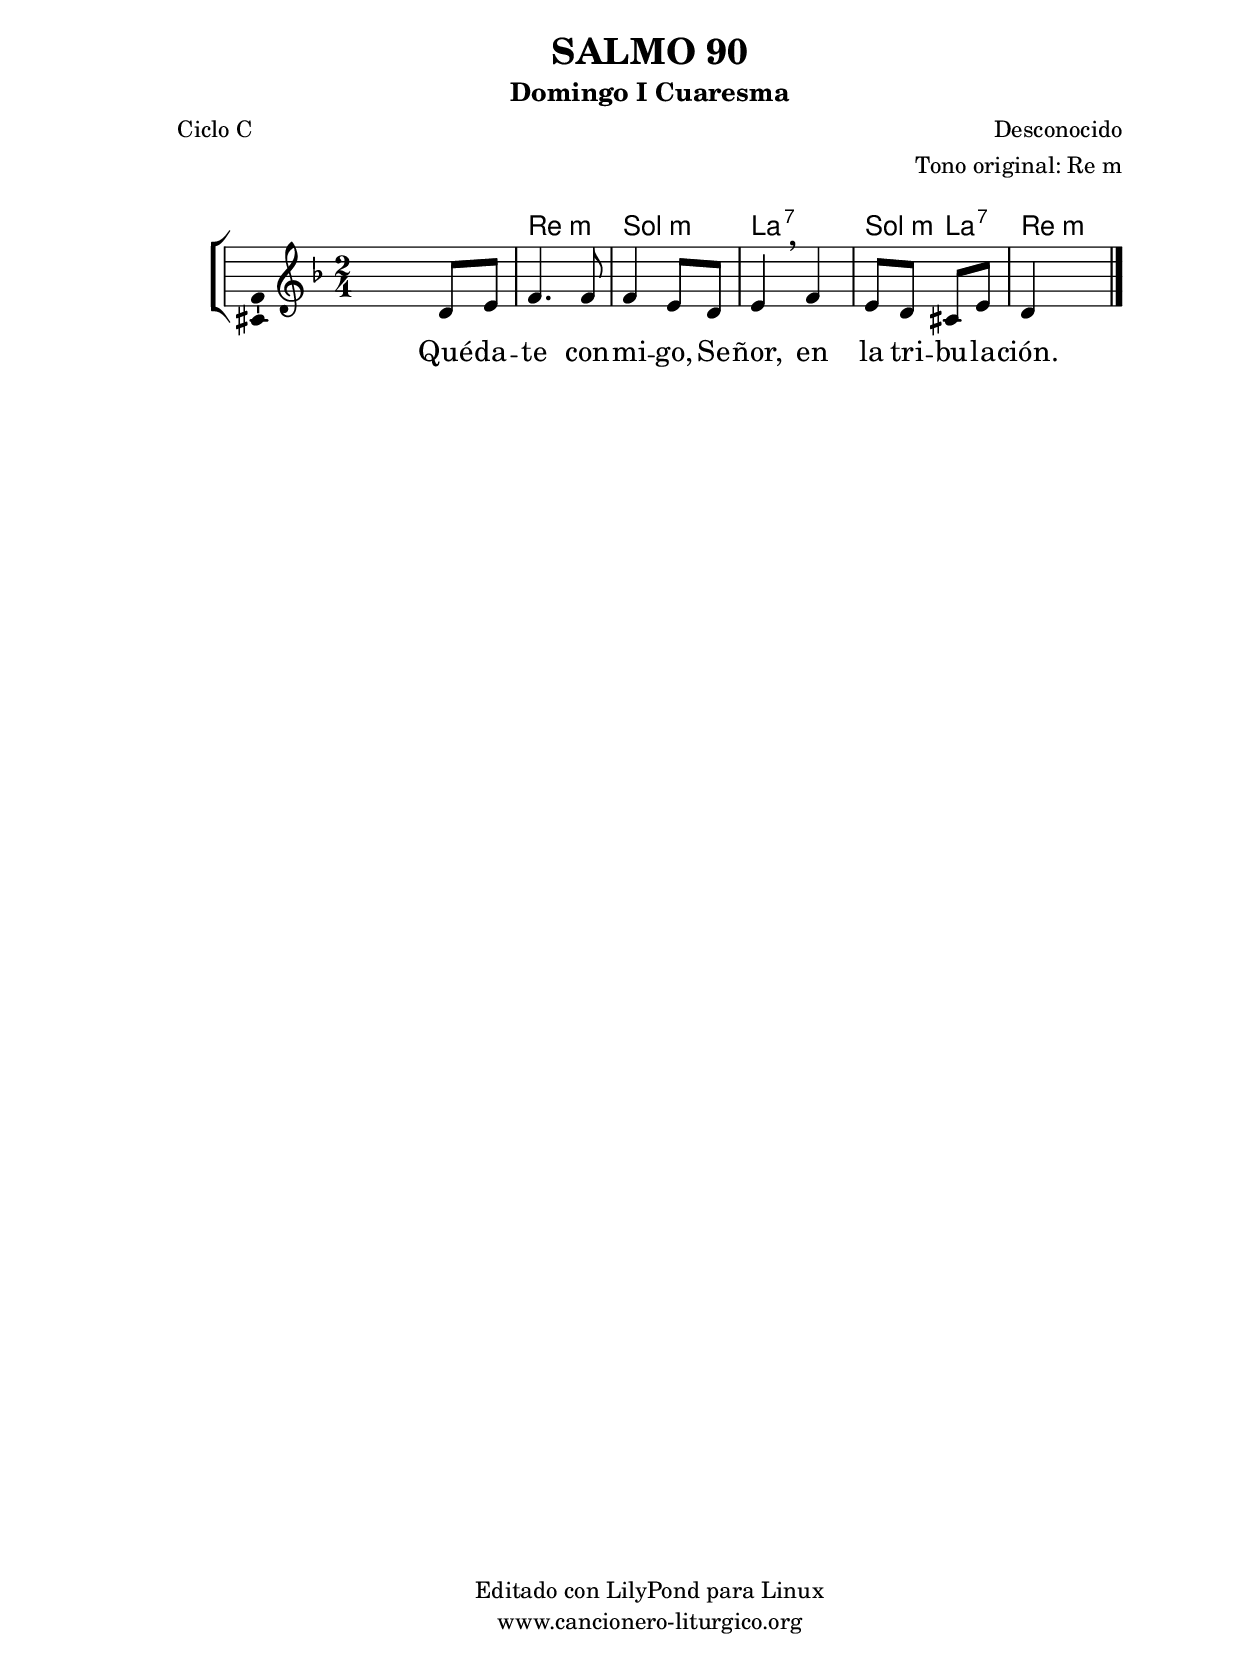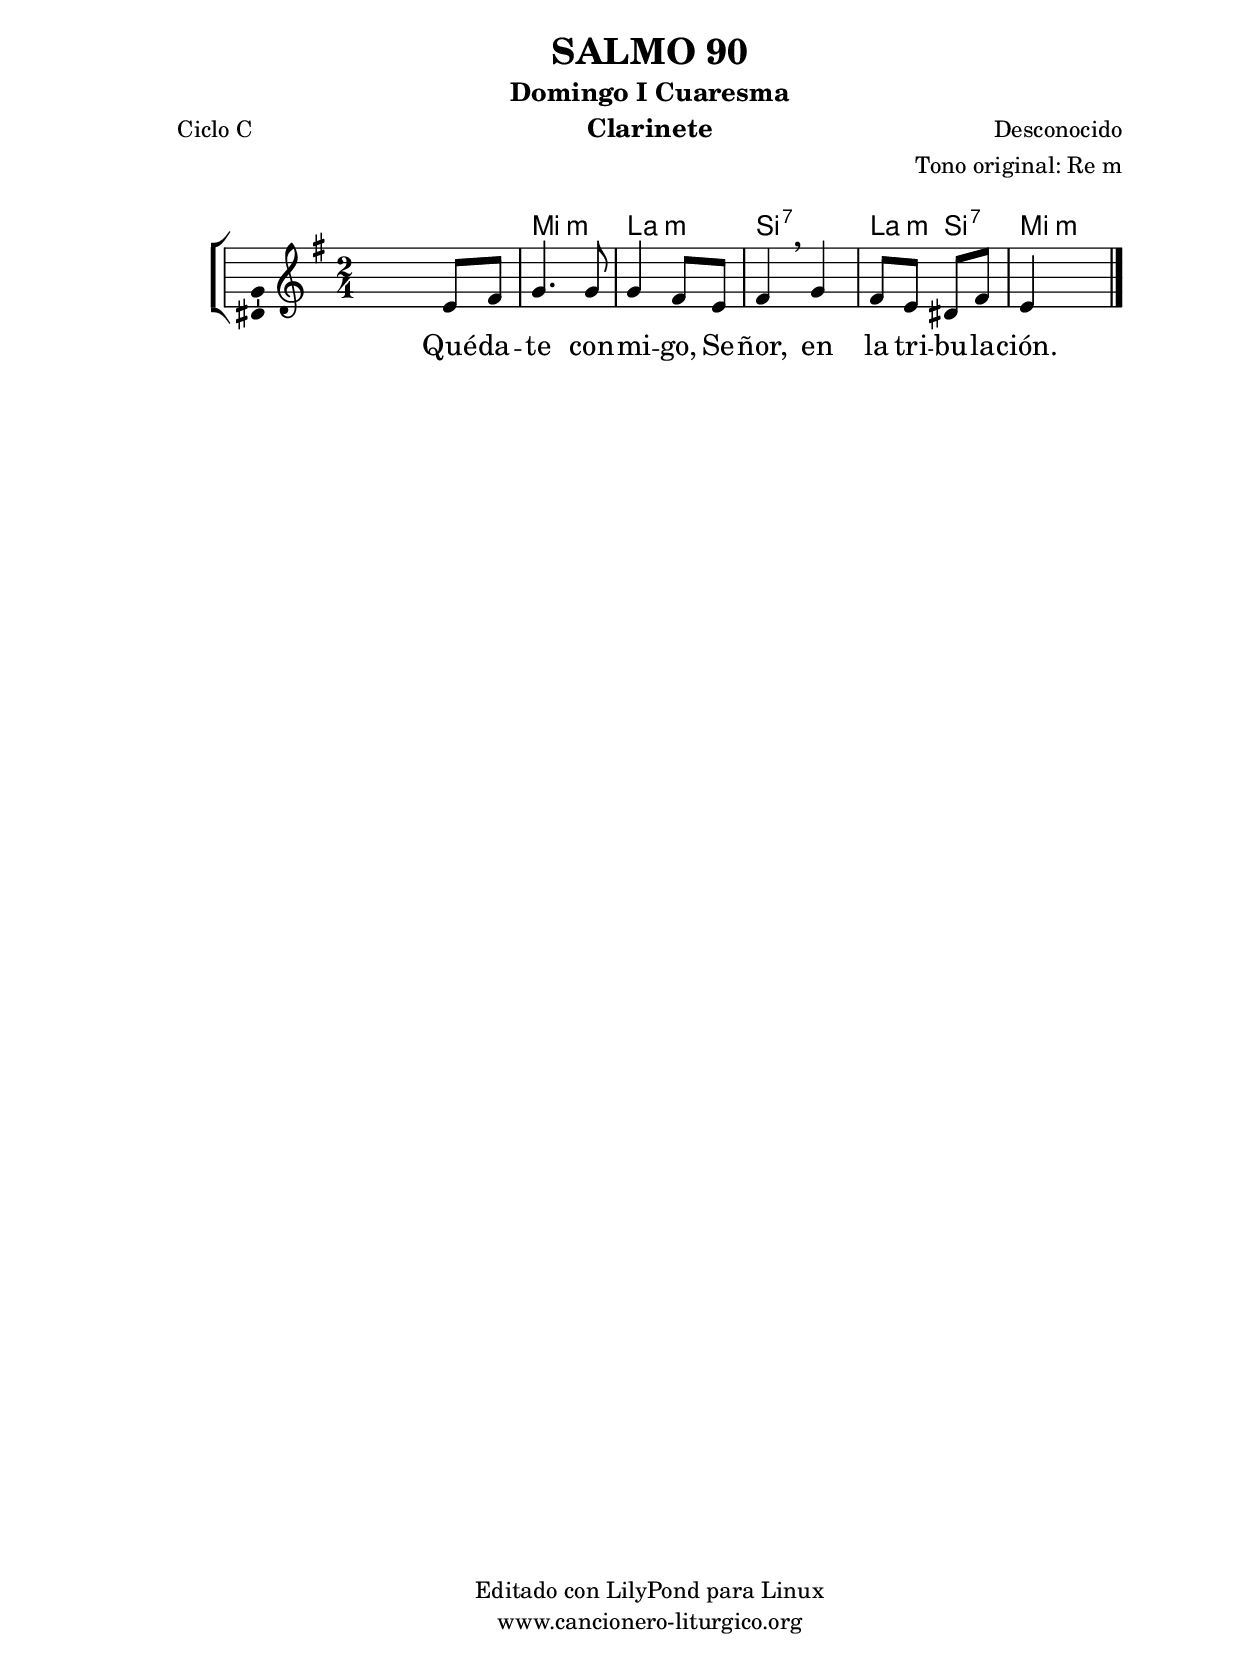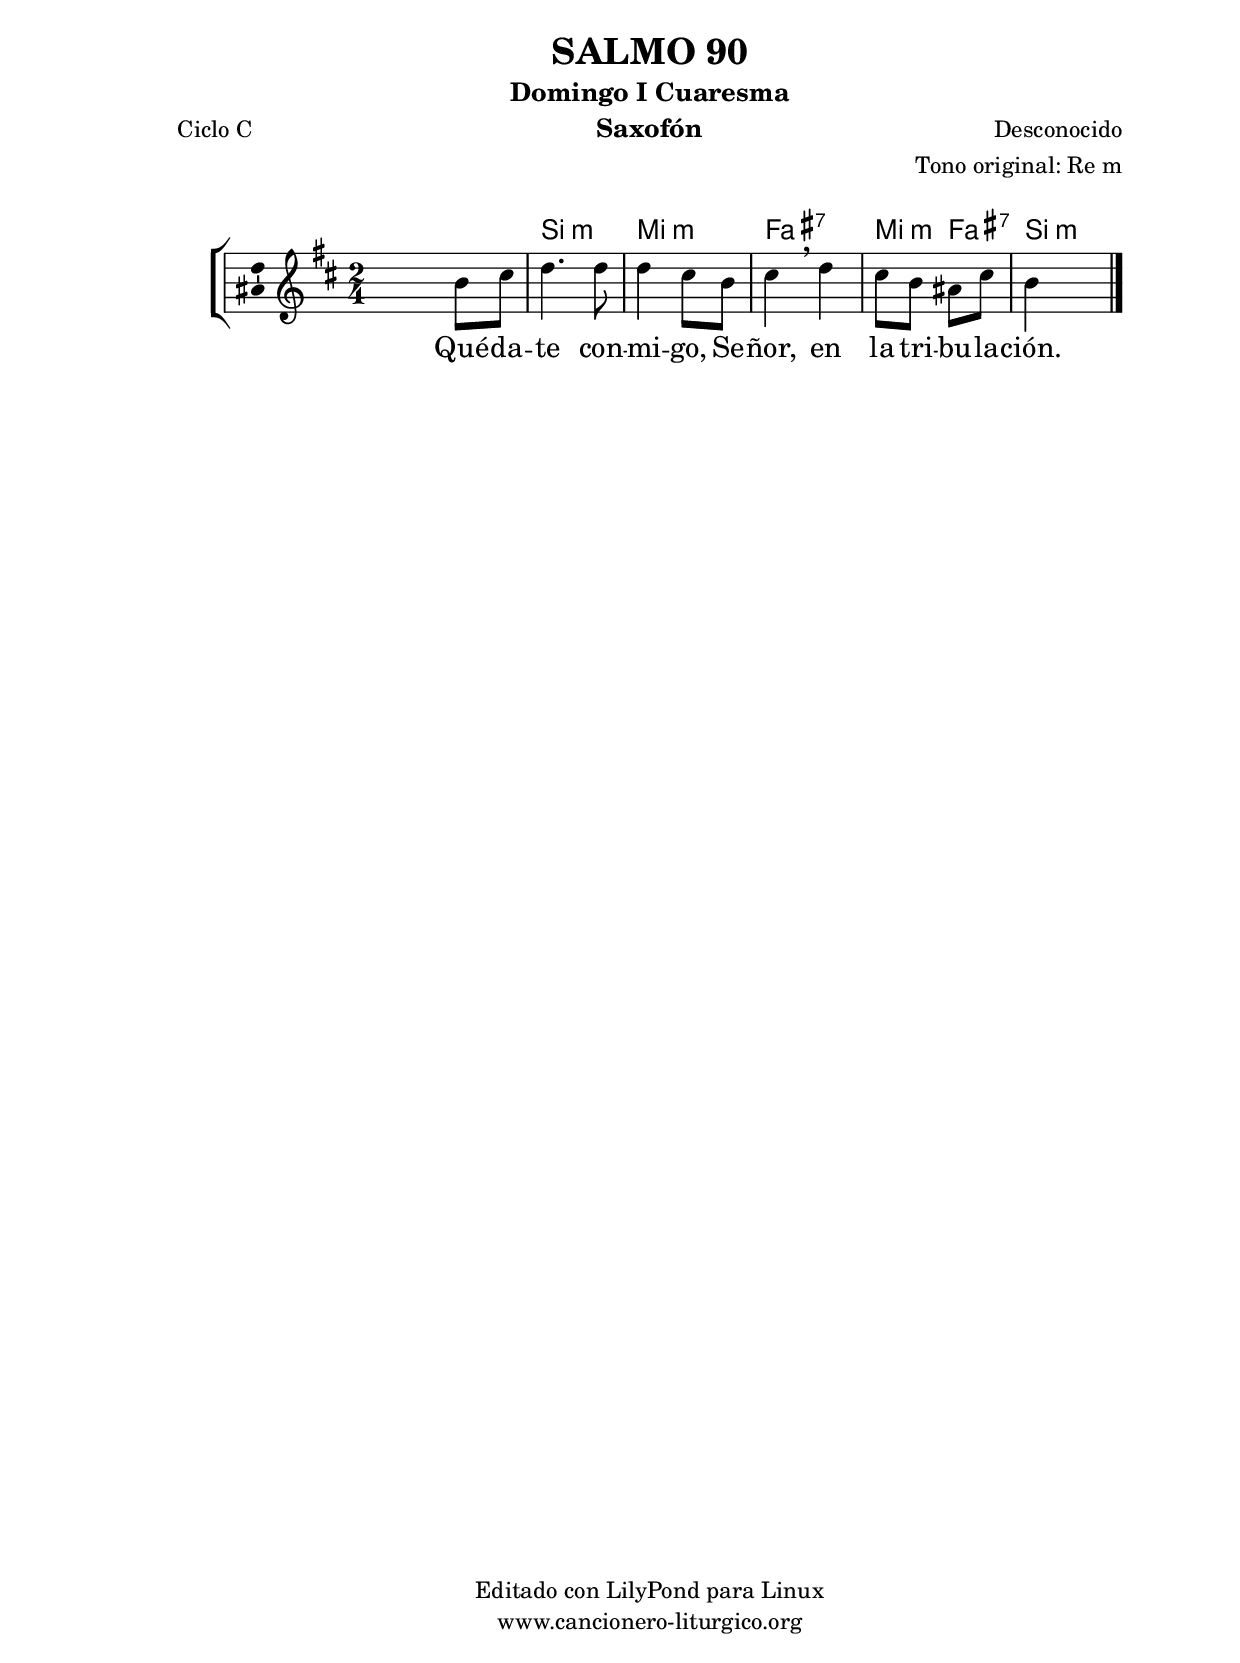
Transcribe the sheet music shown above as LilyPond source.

%
%para convertir .midi en .wav:
%timidity filename.midi -Ow -o finename.wav
%
%
%Para convertir de .wav a .mp3:
%lame -h -m j filename.wav
%
%
%para escuchar el midi:
%timidity nombrefichero.midi
%


%versión de lilypond para la que se ha escrito esta partitura:
\version "2.16.0"

	%Tamaño papel
	#(set-default-paper-size "a4")
	%Tamaño partitura
	#(set-global-staff-size 20)
	%No responde al pulsar sobre una nota
	#(ly:set-option 'point-and-click #f)

%parámetros del encabezamiento:
\header {
	title = "SALMO 90"
	subtitle = "Domingo I Cuaresma"
	composer = "Desconocido"
	poet = "Ciclo C"
	meter = ""
	arranger = "Tono original: Re m"
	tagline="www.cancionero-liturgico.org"
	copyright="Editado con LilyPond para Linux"
	tiempo = "Cuaresma"
	usos = "Salmo"
	letra = "Quédate conmigo, Señor, en la tribulación."
	}

%parámetros asociados al papel:
\paper  {
	oddHeaderMarkup = \markup {\fill-line { \on-the-fly #not-first-page \fromproperty #'header:title \on-the-fly #not-first-page \fromproperty #'header:composer }}
	evenHeaderMarkup = \markup {\fill-line { \fromproperty #'header:composer \fromproperty #'header:title }}
	#(set-paper-size "a4")
	print-page-number = ##f
	first-page-number = 1
	print-first-page-number = ##f
%	head-separation = 3.0 \cm
	top-margin = 2.0 \cm
	bottom-margin = 0.5\cm
%%%	bottom-margin = -1.0\cm
	left-margin = 3.0 \cm
	line-width = 16.0 \cm 
	indent = 8\mm
	interscoreline = 2.\mm
	between-system-space = 15\mm
%	para que las partituras no llenen la hoja:
	ragged-bottom = ##t
%	idem para la última hoja:
	ragged-last-bottom = ##f
%	para que las partituras llenen el ancho del papel:
	ragged-last = ##f
	after-title-space = 2.5 \cm
%page-count=1
%system-count=8

	%Flexible Vertical Spacing
%	markup-markup-spacing =
%	#'((basic-distance . 15) (minimum-distance . 15) (padding . 3))
	markup-system-spacing =
	#'((basic-distance . 15) (minimum-distance . 15) (padding . 3))
	system-system-spacing =
	#'((basic-distance . 15) (minimum-distance . 15) (padding . 3))
	score-system-spacing =
	#'((basic-distance . 15) (minimum-distance . 15) (padding . 5))
%	top-system-spacing = % header
%	#'((basic-distance . 8) (minimum-distance . 0) (padding . 3))
%	top-markup-spacing =
%	#'((basic-distance . 20) (minimum-distance . 20) (padding . 3))
	last-bottom-spacing = % footer
	#'((basic-distance . 5) (minimum-distance . 5) (padding . 3))
%	score-markup-spacing =
%	#'((basic-distance . 16) (minimum-distance . 13) (padding . 3))

	}


%parámetros que afectan a toda la partitura:
global =  {
	%clave de sol (G):
	\clef G
	%armadura:
%	\transpose d e
	\key d \minor
	\tempo 4=90
	\set Score.tempoHideNote = ##t
	}


acordes = {
	\italianChords
	\chordmode {
%	\transpose d e
{
s2
d2:m g:m a:7 g4:m a:7 d2:m
	}
	}
}


melodia = 
%	\transpose d e
{
	\relative c'{
	\time 2/4

s4 d8 e
f4. f8
f4 e8 d
e4 \breathe f4
e8 d cis e
d4 s4

	\bar "|."
	}
	}

texto = \lyricmode {
Qué -- da -- te con -- mi -- go, Se -- ñor, en la tri -- bu -- la -- ción.
	}


acordesStaff = \context ChordNames = acordesStaff <<
	\set chordChanges = ##t
	\acordes
	>>


vozStaff = \context Voice = vozStaff
\with {\consists "Ambitus_engraver"}
<<
%	\set Staff.instrumentName = ""
%	\set Staff.shortInstrumentName = ""
%	\set Staff.midiInstrument = #"clarinet"
%	\set Staff.midiInstrument = #"cello"
%	\set Staff.midiInstrument = #"flute"
	\set Staff.midiInstrument = #"electric guitar (jazz)"
%	\set Staff.midiInstrument = #"english horn"
%	\set Staff.midiInstrument = #"violin"
%	\set Staff.midiInstrument = #"glockenspiel"
	\set Staff.midiMinimumVolume = #0.7
	\set Staff.midiMaximumVolume = #0.9
	\global
	\melodia
	>>


textoStaff = \context Lyrics = textoStaff <<
	\lyricsto vozStaff \texto
	>>

\book {
	\score {
		\context ChoirStaff {
			\override StaffGroup.SystemStartBracket #'collapse-height = #1
			\override Score.SystemStartBar #'collapse-height = #1
			<<
			\acordesStaff
			\vozStaff
			\textoStaff
			>>
			}
		\layout {
	    		\context {
				\Lyrics
				\override LyricText #'font-size = #2
				}
	   		 \context {
				\Score
				%fontSize = #3
				\override StaffSymbol #'staff-space = #(magstep +3)
				%\override Beam #'thickness = #0.55
				%\override SpacingSpanner #'spacing-increment = #1.0
				%\override Slur #'height-limit = #1.5
				}
			}
		}
	\score {
		\unfoldRepeats
		\context ChoirStaff {
			<<
			\acordesStaff
			\vozStaff
			>>
			}
		\midi {
	  		\context {
	  			\Score
				tempoWholesPerMinute = #(ly:make-moment 70 4)
				}
			}
		}
	}

%Partitura para clarinete
#(define output-suffix "C")
\book {
	\header{
		instrument = "Clarinete"
		}
	\score {
		\context ChoirStaff {
			\override StaffGroup.SystemStartBracket #'collapse-height = #1
			\override Score.SystemStartBar #'collapse-height = #1
\transpose c d
			<<
			\acordesStaff
			\vozStaff
			\textoStaff
			>>
			}
		\layout {
	    		\context {
				\Lyrics
				\override LyricText #'font-size = #2
				}
	   		 \context {
				\Score
				%fontSize = #3
				\override StaffSymbol #'staff-space = #(magstep +3)
				%\override Beam #'thickness = #0.55
				%\override SpacingSpanner #'spacing-increment = #1.0
				%\override Slur #'height-limit = #1.5
				}
			}
		}
	}

%Partitura para saxofón
#(define output-suffix "S")
\book {
	\header{
		instrument = "Saxofón"
		}
	\score {
		\context ChoirStaff {
			\override StaffGroup.SystemStartBracket #'collapse-height = #1
			\override Score.SystemStartBar #'collapse-height = #1
\transpose c a
			<<
			\acordesStaff
			\vozStaff
			\textoStaff
			>>
			}
		\layout {
	    		\context {
				\Lyrics
				\override LyricText #'font-size = #2
				}
	   		 \context {
				\Score
				%fontSize = #3
				\override StaffSymbol #'staff-space = #(magstep +3)
				%\override Beam #'thickness = #0.55
				%\override SpacingSpanner #'spacing-increment = #1.0
				%\override Slur #'height-limit = #1.5
				}
			}
		}
	}

